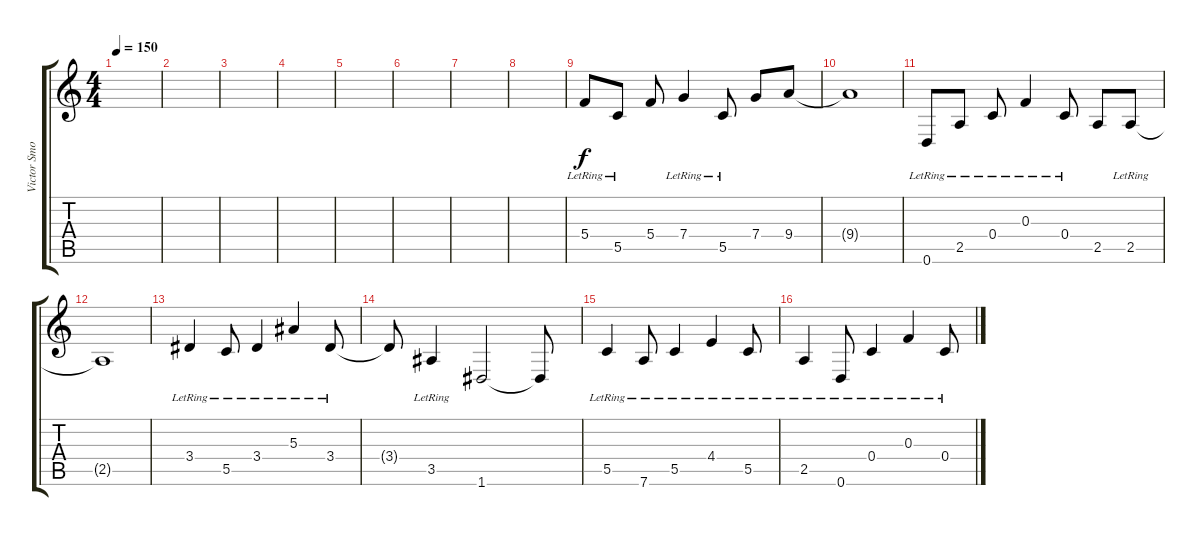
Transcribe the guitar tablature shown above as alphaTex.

\track ("Victor Smolski Accoustic" "Victor Smo") {instrument acousticguitarsteel}
\staff {score tabs}
\tuning (D4 A3 F3 C3 G2 D2) {hide}
\ts (4 4)
\tempo 150
\clef g2
\ks c
|
|
|
|
|
|
|
|
5.4{lr}.8 5.5{lr}.8 5.4.8 7.4{lr}.4 5.5{lr}.8 7.4.8 9.4.8 |
9.4{t}.1 |
0.6{lr}.8 2.5{lr}.8 0.4{lr}.8 0.3{lr}.4 0.4{lr}.8 2.5.8 2.5{lr}.8 |
2.5{t}.1 |
3.4{lr}.4 5.5{lr}.8 3.4{lr}.4 5.3{lr}.4 3.4{lr}.8 |
3.4{t}.8 3.5{lr}.4 1.6.2 1.6{t}.8 |
5.5{lr}.4 7.6{lr}.8 5.5{lr}.4 4.4{lr}.4 5.5{lr}.8 |
2.5{lr}.4 0.6{lr}.8 0.4{lr}.4 0.3{lr}.4 0.4{lr}.8
